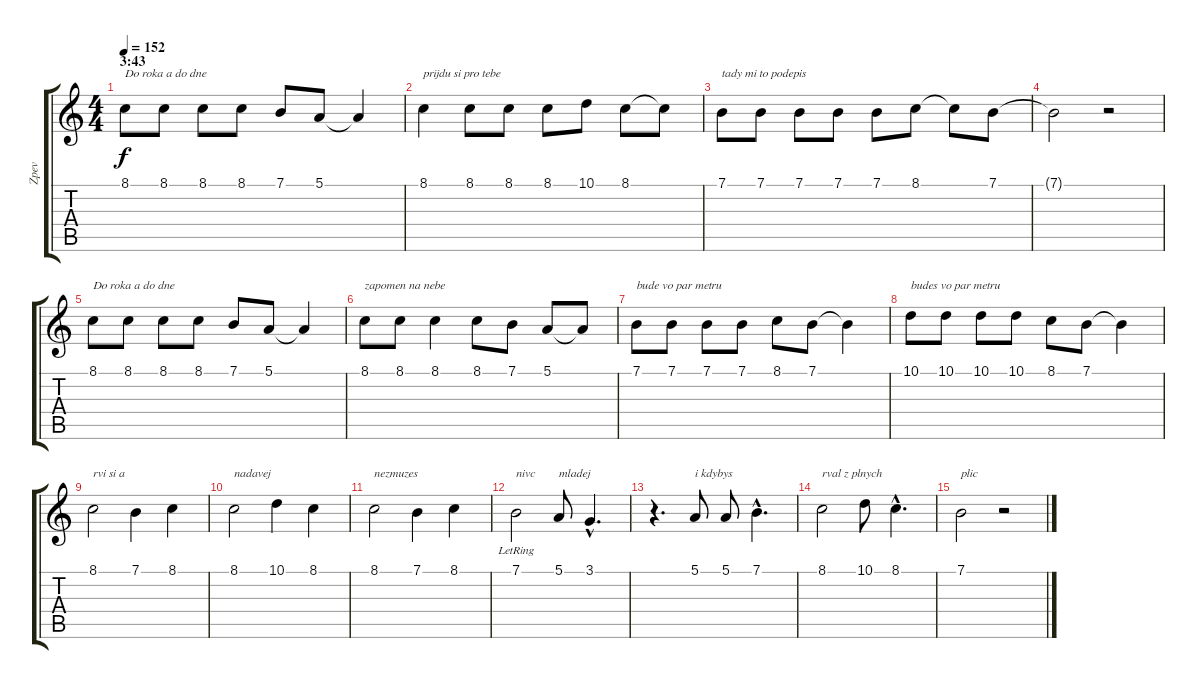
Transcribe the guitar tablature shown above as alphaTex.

\track ("Zpev" "Zpev") {instrument tenorsax}
\staff {score tabs}
\tuning (E4 B3 G3 D3 A2 E2) {hide}
\ts (4 4)
\section ("" "3:43")
\tempo 152
\clef g2
\ks c
8.1.8{txt "Do roka a do dne" dy f} 8.1.8 8.1.8 8.1.8 7.1.8 5.1.8 5.1{t}.4 |
8.1.4{txt "prijdu si pro tebe"} 8.1.8 8.1.8 8.1.8 10.1.8 8.1.8 8.1{t}.8 |
7.1.8{txt "tady mi to podepis"} 7.1.8 7.1.8 7.1.8 7.1.8 8.1.8 8.1{t}.8 7.1.8 |
7.1{t}.2 r.2 |
8.1.8{txt "Do roka a do dne"} 8.1.8 8.1.8 8.1.8 7.1.8 5.1.8 5.1{t}.4 |
8.1.8{txt "zapomen na nebe"} 8.1.8 8.1.4 8.1.8 7.1.8 5.1.8 5.1{t}.8 |
7.1.8{txt "bude vo par metru"} 7.1.8 7.1.8 7.1.8 8.1.8 7.1.8 7.1{t}.4 |
10.1.8{txt "budes vo par metru"} 10.1.8 10.1.8 10.1.8 8.1.8 7.1.8 7.1{t}.4 |
8.1.2{txt "rvi si a"} 7.1.4 8.1.4 |
8.1.2{txt "nadavej"} 10.1.4 8.1.4 |
8.1.2{txt "nezmuzes"} 7.1.4 8.1.4 |
7.1{lr}.2{txt "nivc"} 5.1.8{txt "mladej"} 3.1{hac}.4{d} |
r.4{d} 5.1.8{txt "i kdybys"} 5.1.8 7.1{hac}.4{d} |
8.1.2{txt "rval z plnych"} 10.1.8 8.1{hac}.4{d} |
7.1.2{txt "plic"} r.2
